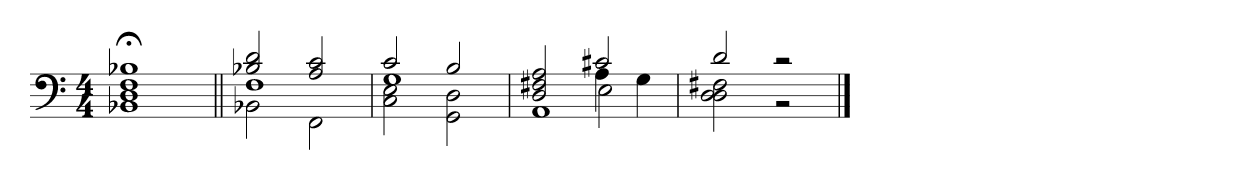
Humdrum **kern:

**kern
*part1
*staff1
*clefF4
*k[]
*M4/4
=1
1BB-X;< 1D;< 1F;< 1B-X;<
=2||
*^
*	*^
2B-X 2d	1F	2BB-X\
2A 2c	.	2FF\
=3	=3	=3
2c	1G	2C\ 2E\
2B	.	2GG\ 2D\
=4	=4	=4
*	*	*^
2D 2F#X 2A	2ryy	2ryy	1AA
2c#X	4A	2E\	.
.	4G	.	.
*	*v	*v	*v
=5	=5
2d	2D 2D 2F#X
2r	2r
*v	*v
==
*-
